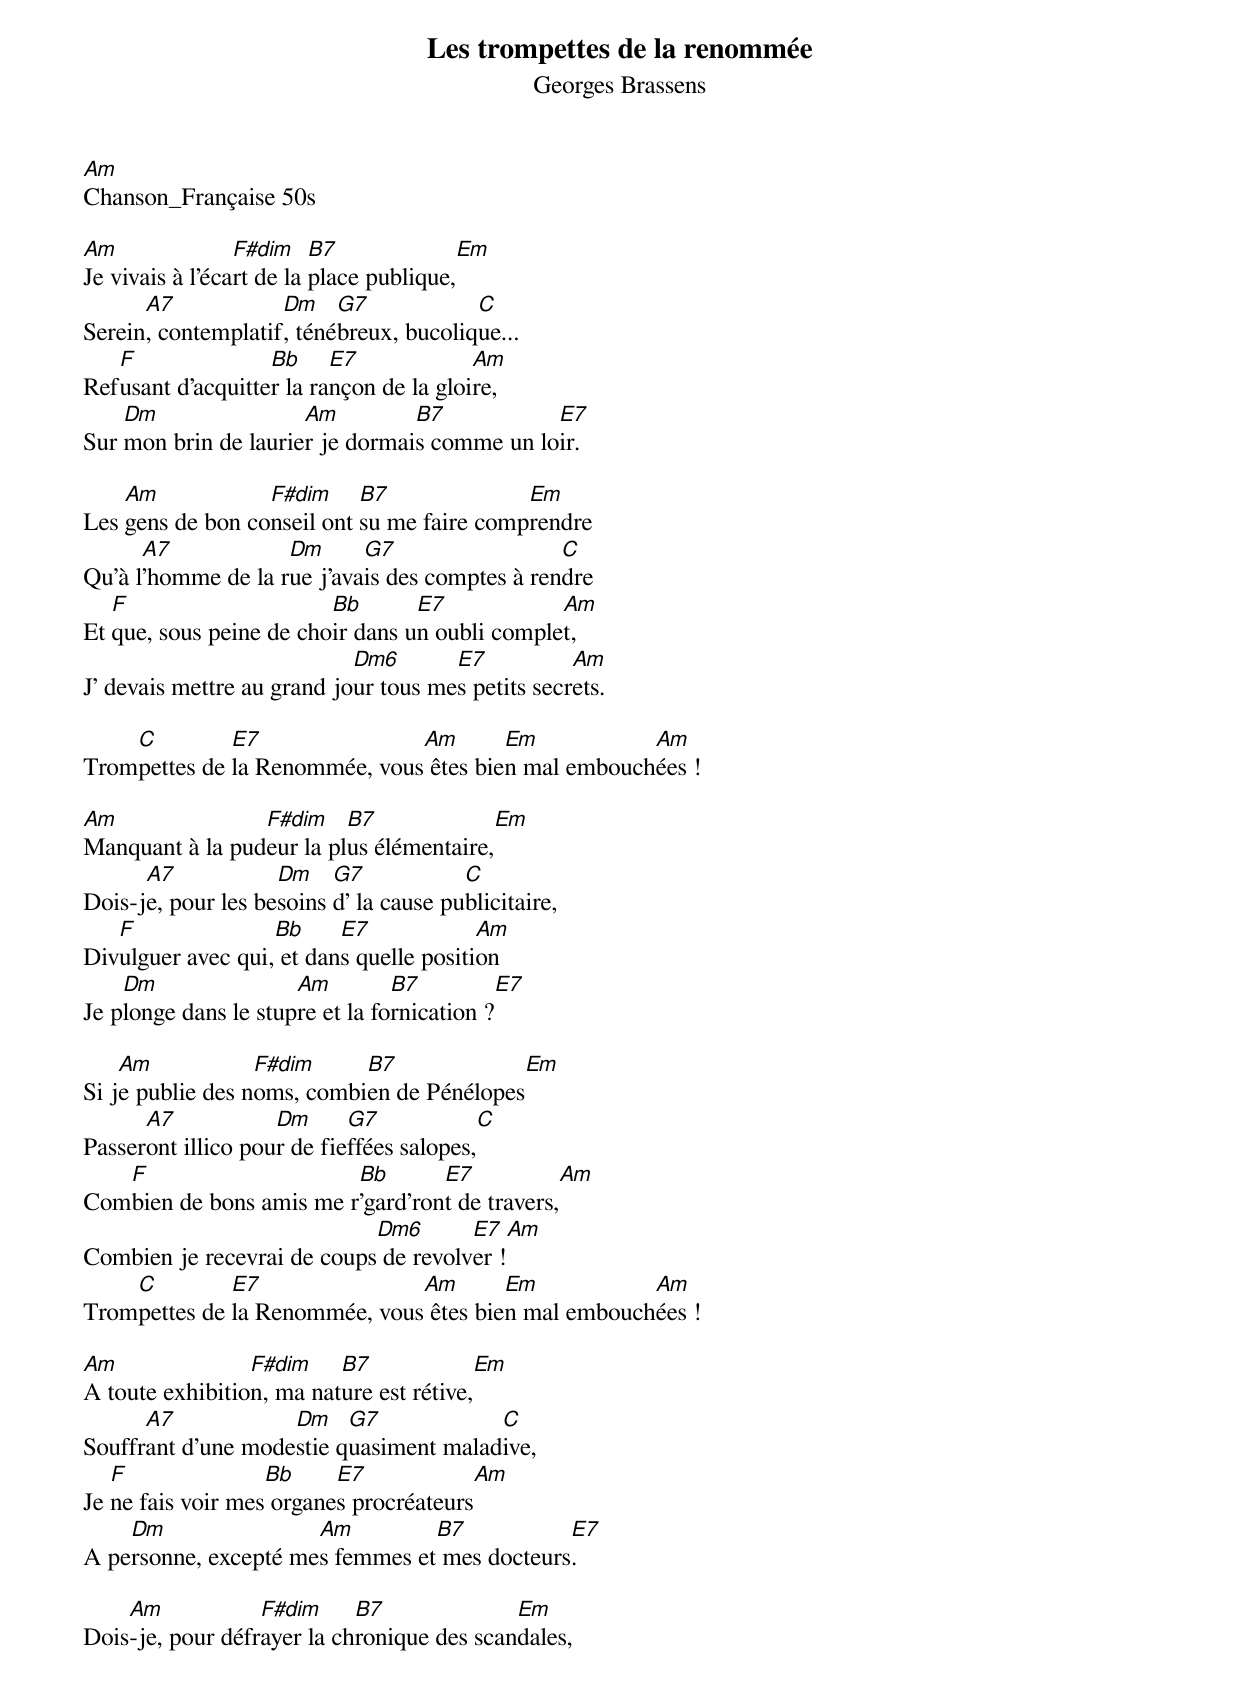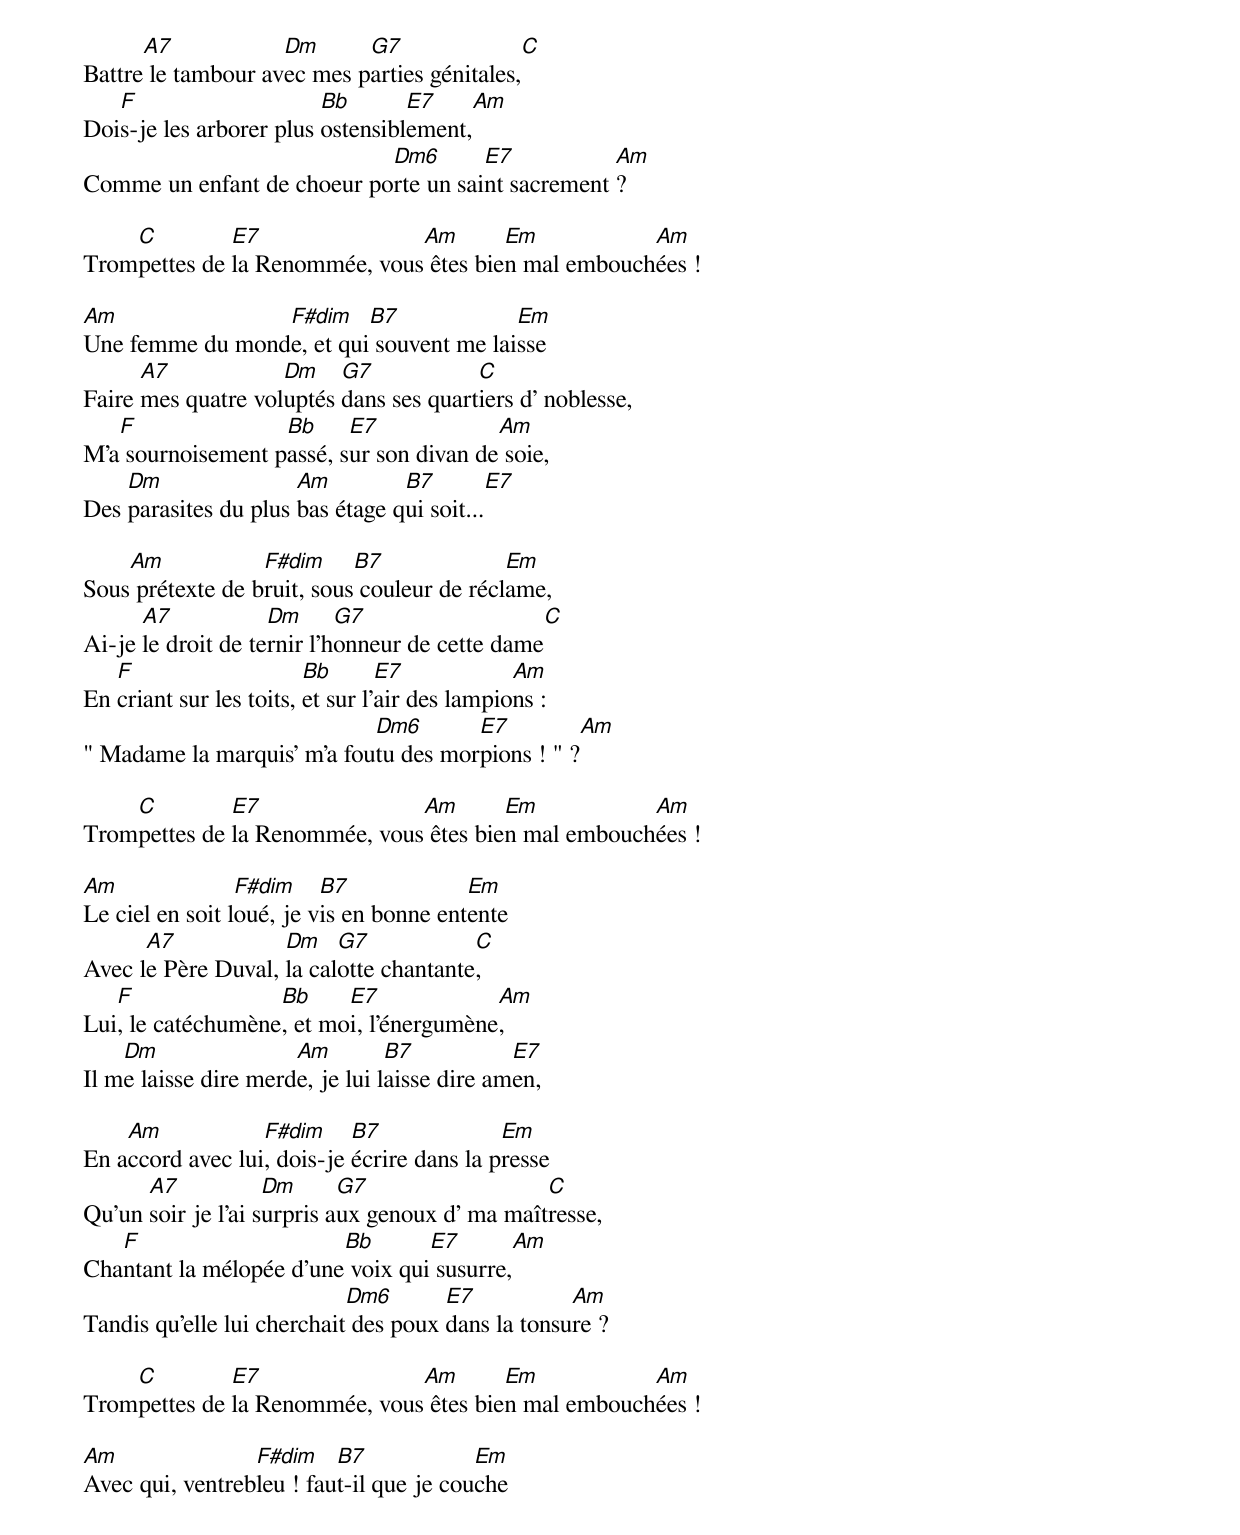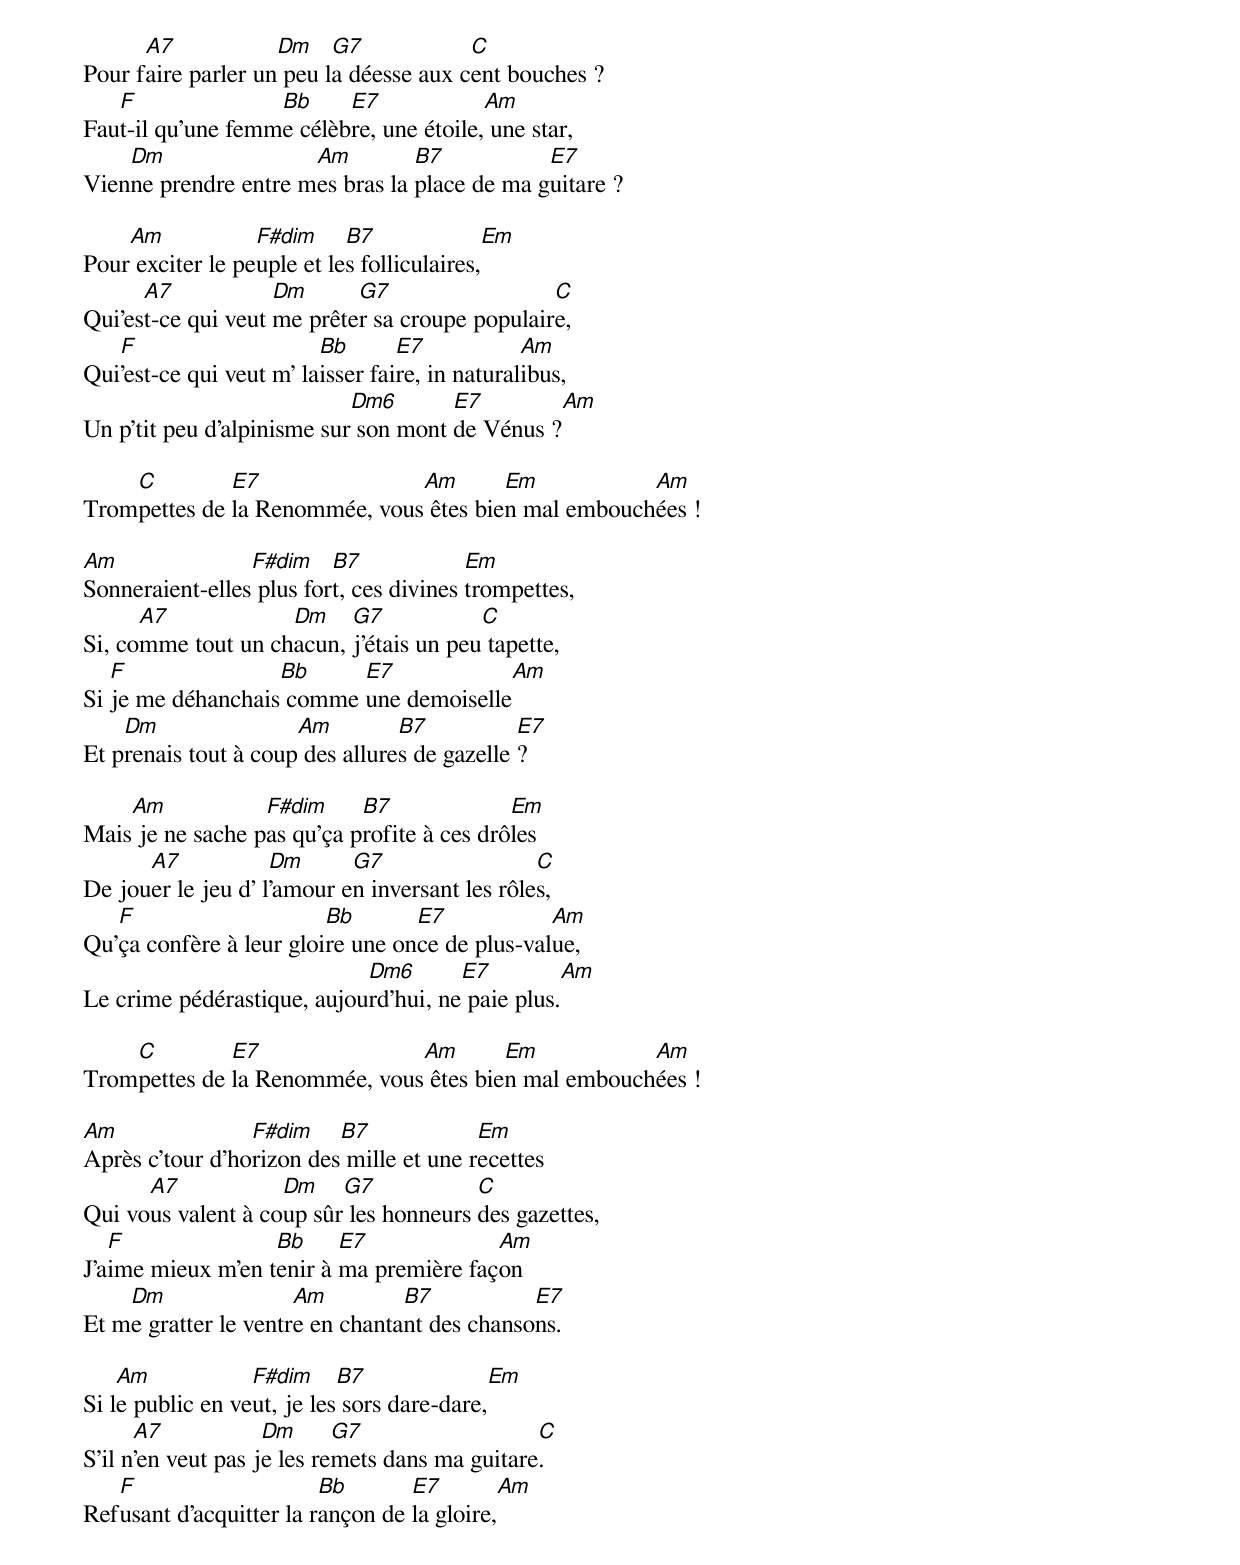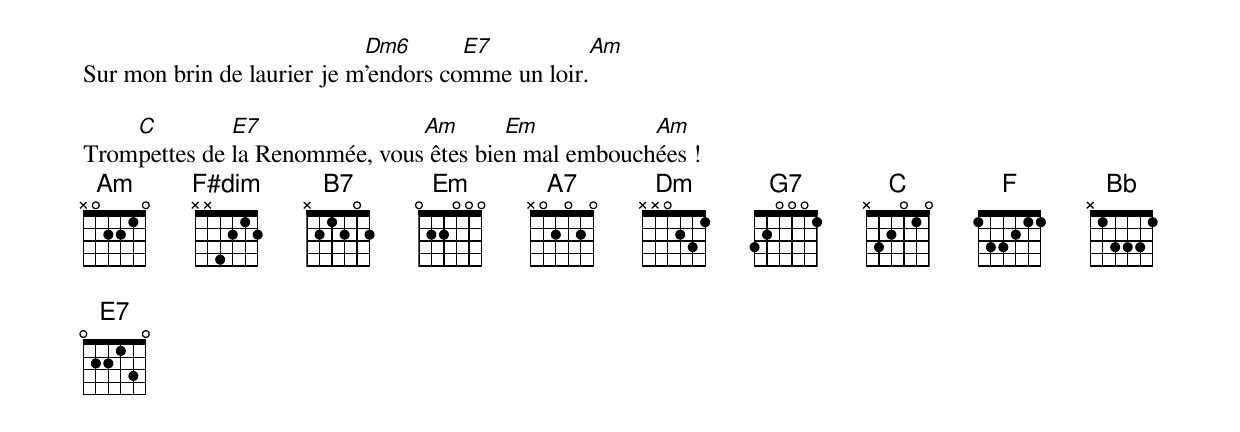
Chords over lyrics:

Les trompettes de la renommée
Georges Brassens
Am
Chanson_Française 50s

Am               F#dim    B7             Em
Je vivais à l'écart de la place publique,
      A7            Dm    G7            C
Serein, contemplatif, ténébreux, bucolique...
   F               Bb     E7             Am
Refusant d'acquitter la rançon de la gloire,
    Dm                Am         B7           E7
Sur mon brin de laurier je dormais comme un loir.

    Am            F#dim     B7              Em
Les gens de bon conseil ont su me faire comprendre
      A7            Dm      G7                  C
Qu'à l'homme de la rue j'avais des comptes à rendre
   F                     Bb       E7            Am
Et que, sous peine de choir dans un oubli complet,
                            Dm6       E7           Am
J' devais mettre au grand jour tous mes petits secrets.

    C         E7               Am       Em           Am
Trompettes de la Renommée, vous êtes bien mal embouchées !

Am               F#dim    B7             Em
Manquant à la pudeur la plus élémentaire,
      A7            Dm    G7            C
Dois-je, pour les besoins d' la cause publicitaire,
   F               Bb     E7             Am
Divulguer avec qui, et dans quelle position
    Dm                Am         B7           E7
Je plonge dans le stupre et la fornication ?

    Am            F#dim     B7              Em
Si je publie des noms, combien de Pénélopes
      A7            Dm      G7                  C
Passeront illico pour de fieffées salopes,
   F                     Bb       E7            Am
Combien de bons amis me r'gard'ront de travers,
                            Dm6       E7           Am
Combien je recevrai de coups de revolver !
    C         E7               Am       Em           Am
Trompettes de la Renommée, vous êtes bien mal embouchées !

Am               F#dim    B7             Em
A toute exhibition, ma nature est rétive,
      A7            Dm    G7            C
Souffrant d'une modestie quasiment maladive,
   F               Bb     E7             Am
Je ne fais voir mes organes procréateurs
    Dm                Am         B7           E7
A personne, excepté mes femmes et mes docteurs.

    Am            F#dim     B7              Em
Dois-je, pour défrayer la chronique des scandales,
      A7            Dm      G7                  C
Battre le tambour avec mes parties génitales,
   F                     Bb       E7            Am
Dois-je les arborer plus ostensiblement,
                            Dm6       E7           Am
Comme un enfant de choeur porte un saint sacrement ?

    C         E7               Am       Em           Am
Trompettes de la Renommée, vous êtes bien mal embouchées !

Am               F#dim    B7             Em
Une femme du monde, et qui souvent me laisse
      A7            Dm    G7            C
Faire mes quatre voluptés dans ses quartiers d' noblesse,
   F               Bb     E7             Am
M'a sournoisement passé, sur son divan de soie,
    Dm                Am         B7           E7
Des parasites du plus bas étage qui soit...

    Am            F#dim     B7              Em
Sous prétexte de bruit, sous couleur de réclame,
      A7            Dm      G7                  C
Ai-je le droit de ternir l'honneur de cette dame
   F                     Bb       E7            Am
En criant sur les toits, et sur l'air des lampions :
                            Dm6       E7           Am
" Madame la marquis' m'a foutu des morpions ! " ?

    C         E7               Am       Em           Am
Trompettes de la Renommée, vous êtes bien mal embouchées !

Am               F#dim    B7             Em
Le ciel en soit loué, je vis en bonne entente
      A7            Dm    G7            C
Avec le Père Duval, la calotte chantante,
   F               Bb     E7             Am
Lui, le catéchumène, et moi, l'énergumène,
    Dm                Am         B7           E7
Il me laisse dire merde, je lui laisse dire amen,

    Am            F#dim     B7              Em
En accord avec lui, dois-je écrire dans la presse
      A7            Dm      G7                  C
Qu'un soir je l'ai surpris aux genoux d' ma maîtresse,
   F                     Bb       E7            Am
Chantant la mélopée d'une voix qui susurre,
                            Dm6       E7           Am
Tandis qu'elle lui cherchait des poux dans la tonsure ?

    C         E7               Am       Em           Am
Trompettes de la Renommée, vous êtes bien mal embouchées !

Am               F#dim    B7             Em
Avec qui, ventrebleu ! faut-il que je couche
      A7            Dm    G7            C
Pour faire parler un peu la déesse aux cent bouches ?
   F               Bb     E7             Am
Faut-il qu'une femme célèbre, une étoile, une star,
    Dm                Am         B7           E7
Vienne prendre entre mes bras la place de ma guitare ?

    Am            F#dim     B7              Em
Pour exciter le peuple et les folliculaires,
      A7            Dm      G7                  C
Qui'est-ce qui veut me prêter sa croupe populaire,
   F                     Bb       E7            Am
Qui'est-ce qui veut m' laisser faire, in naturalibus,
                            Dm6       E7           Am
Un p'tit peu d'alpinisme sur son mont de Vénus ?

    C         E7               Am       Em           Am
Trompettes de la Renommée, vous êtes bien mal embouchées !

Am               F#dim    B7             Em
Sonneraient-elles plus fort, ces divines trompettes,
      A7            Dm    G7            C
Si, comme tout un chacun, j'étais un peu tapette,
   F               Bb     E7             Am
Si je me déhanchais comme une demoiselle
    Dm                Am         B7           E7
Et prenais tout à coup des allures de gazelle ?

    Am            F#dim     B7              Em
Mais je ne sache pas qu'ça profite à ces drôles
      A7            Dm      G7                  C
De jouer le jeu d' l'amour en inversant les rôles,
   F                     Bb       E7            Am
Qu'ça confère à leur gloire une once de plus-value,
                            Dm6       E7           Am
Le crime pédérastique, aujourd'hui, ne paie plus.

    C         E7               Am       Em           Am
Trompettes de la Renommée, vous êtes bien mal embouchées !

Am               F#dim    B7             Em
Après c'tour d'horizon des mille et une recettes
      A7            Dm    G7            C
Qui vous valent à coup sûr les honneurs des gazettes,
   F               Bb     E7             Am
J'aime mieux m'en tenir à ma première façon
    Dm                Am         B7           E7
Et me gratter le ventre en chantant des chansons.

    Am            F#dim     B7              Em
Si le public en veut, je les sors dare-dare,
      A7            Dm      G7                  C
S'il n'en veut pas je les remets dans ma guitare.
   F                     Bb       E7            Am
Refusant d'acquitter la rançon de la gloire,
                            Dm6       E7           Am
Sur mon brin de laurier je m'endors comme un loir.

    C         E7               Am       Em           Am
Trompettes de la Renommée, vous êtes bien mal embouchées !
